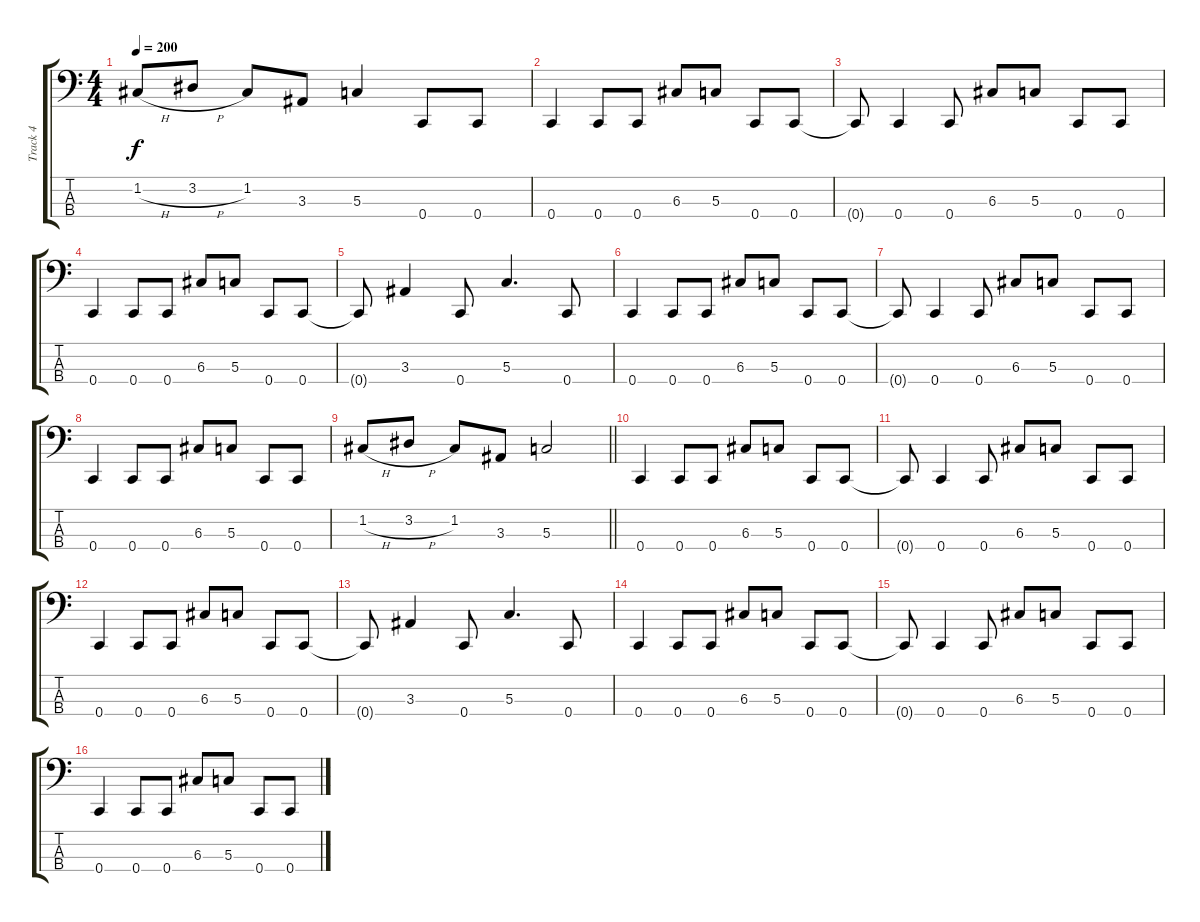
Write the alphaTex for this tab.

\track ("Track 4" "Track 4") {instrument electricbasspick}
\staff {score tabs}
\tuning (F2 C2 G1 C1) {hide}
\ts (4 4)
\tempo 200
\clef f4
\ks c
1.2{h}.8{dy f} 3.2{h}.8 1.2.8 3.3.8 5.3.4 0.4.8 0.4.8 |
0.4.4 0.4.8 0.4.8 6.3.8 5.3.8 0.4.8 0.4.8 |
0.4{t}.8 0.4.4 0.4.8 6.3.8 5.3.8 0.4.8 0.4.8 |
0.4.4 0.4.8 0.4.8 6.3.8 5.3.8 0.4.8 0.4.8 |
0.4{t}.8 3.3.4 0.4.8 5.3.4{d} 0.4.8 |
0.4.4 0.4.8 0.4.8 6.3.8 5.3.8 0.4.8 0.4.8 |
0.4{t}.8 0.4.4 0.4.8 6.3.8 5.3.8 0.4.8 0.4.8 |
0.4.4 0.4.8 0.4.8 6.3.8 5.3.8 0.4.8 0.4.8 |
\barLineRight lightlight
1.2{h}.8 3.2{h}.8 1.2.8 3.3.8 5.3.2 |
0.4.4 0.4.8 0.4.8 6.3.8 5.3.8 0.4.8 0.4.8 |
0.4{t}.8 0.4.4 0.4.8 6.3.8 5.3.8 0.4.8 0.4.8 |
0.4.4 0.4.8 0.4.8 6.3.8 5.3.8 0.4.8 0.4.8 |
0.4{t}.8 3.3.4 0.4.8 5.3.4{d} 0.4.8 |
0.4.4 0.4.8 0.4.8 6.3.8 5.3.8 0.4.8 0.4.8 |
0.4{t}.8 0.4.4 0.4.8 6.3.8 5.3.8 0.4.8 0.4.8 |
0.4.4 0.4.8 0.4.8 6.3.8 5.3.8 0.4.8 0.4.8
